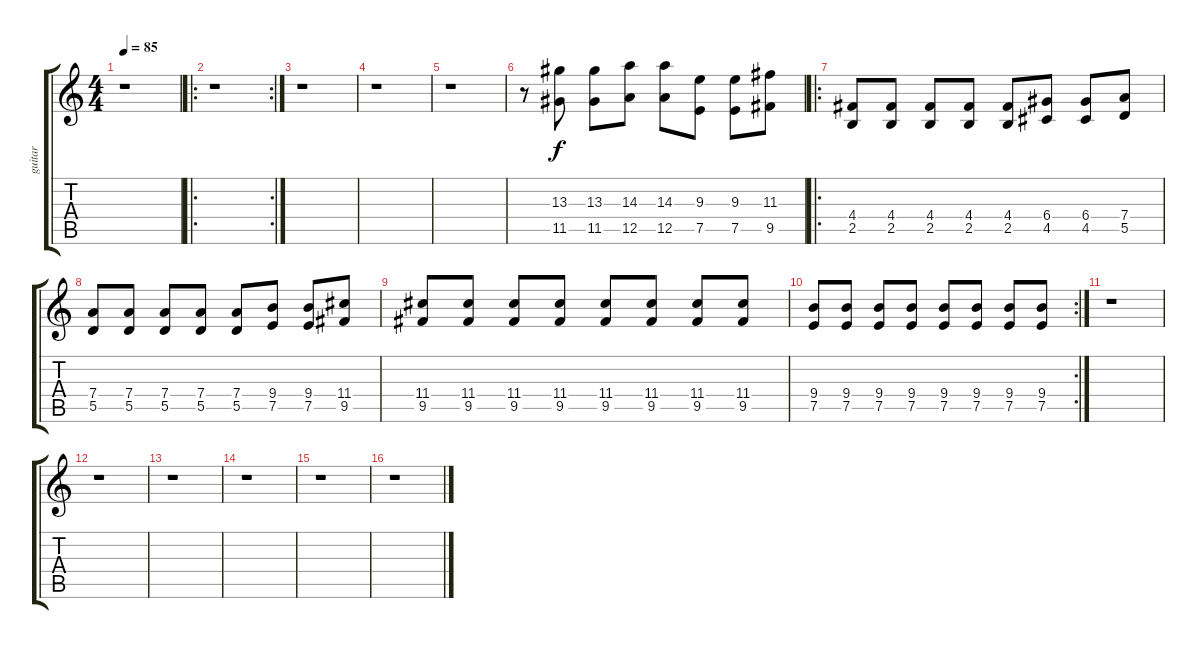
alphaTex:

\track ("guitar" "guitar") {instrument distortionguitar}
\staff {score tabs}
\tuning (E4 B3 G3 D3 A2 E2) {hide}
\ts (4 4)
\tempo 85
\clef g2
\ks c
r.1{dy f instrument distortionguitar} |
\ro
\rc 2
r.1 |
r.1 |
r.1 |
r.1 |
r.8 (13.3 11.5).8 (13.3 11.5).8 (14.3 12.5).8 (14.3 12.5).8 (9.3 7.5).8 (9.3 7.5).8 (11.3 9.5).8 |
\ro
(4.4 2.5).8 (4.4 2.5).8 (4.4 2.5).8 (4.4 2.5).8 (4.4 2.5).8 (6.4 4.5).8 (6.4 4.5).8 (7.4 5.5).8 |
(7.4 5.5).8 (7.4 5.5).8 (7.4 5.5).8 (7.4 5.5).8 (7.4 5.5).8 (9.4 7.5).8 (9.4 7.5).8 (11.4 9.5).8 |
(11.4 9.5).8 (11.4 9.5).8 (11.4 9.5).8 (11.4 9.5).8 (11.4 9.5).8 (11.4 9.5).8 (11.4 9.5).8 (11.4 9.5).8 |
\rc 2
(9.4 7.5).8 (9.4 7.5).8 (9.4 7.5).8 (9.4 7.5).8 (9.4 7.5).8 (9.4 7.5).8 (9.4 7.5).8 (9.4 7.5).8 |
r.1 |
r.1 |
r.1 |
r.1 |
r.1 |
r.1
